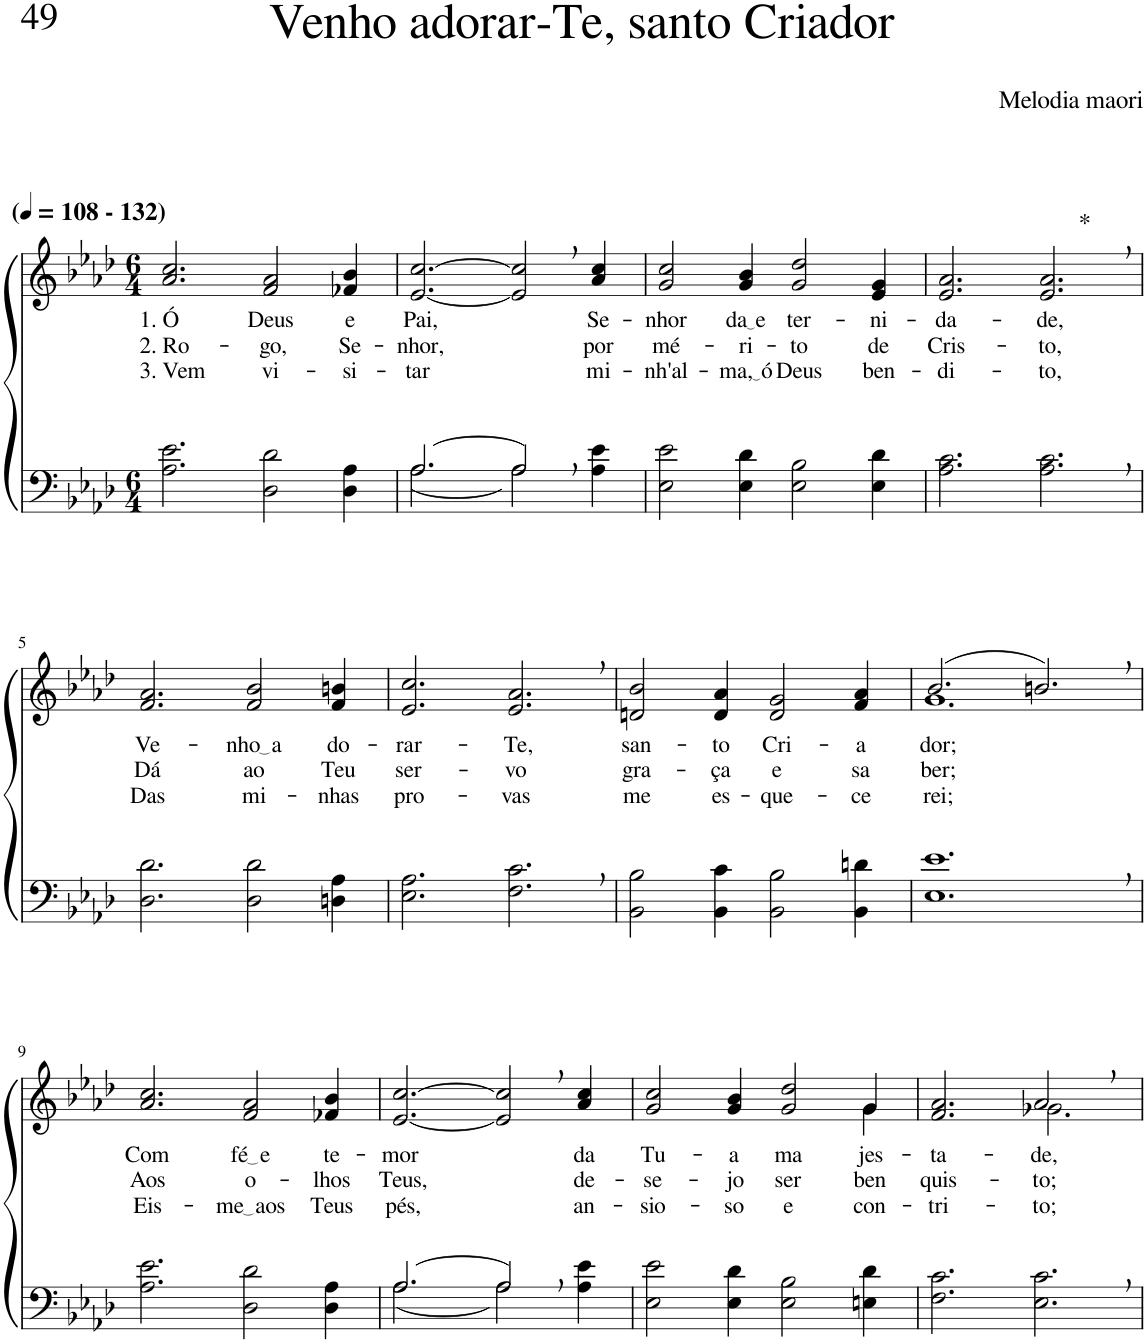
**kern	**kern	**text	**text	**text	**harte
*part2	*part1	*part1	*part1	*part1	*part1
*staff2	*staff1	*staff1	*staff1	*staff1	*
*I"Parte III e IV	*I"Parte I e II	*	*	*	*
*clefF4	*clefG2	*	*	*	*
*Trd2c3	*Trd2c3	*	*	*	*
*k[b-e-a-d-]	*k[b-e-a-d-]	*	*	*	*
*M6/4	*M6/4	*	*	*	*
*MM108	*MM108	*	*	*	*
=1	=1	=1	=1	=1	=1
!	!LO:TX:a:B:t=(	!	!	!	!
!	!LO:TX:a:B:t=- 132)	!	!	!	!
!	!	!LO:LY:b	!LO:LY:b	!LO:LY:b	!
2.A-\ 2.e-\	2.a-/ 2.cc/	1. Ó	2. Ro-	3. Vem	.
!	!	!LO:LY:b	!LO:LY:b	!LO:LY:b	!
2D-\ 2d-\	2f/ 2a-/	Deus	-go,	vi-	.
!	!	!LO:LY:b	!LO:LY:b	!LO:LY:b	!
4D-\ 4A-\	4f-X/ 4b-/	e	Se-	-si-	.
=2	=2	=2	=2	=2	=2
*^	*	*	*	*	*
!	!	!	!LO:LY:b	!LO:LY:b	!LO:LY:b	!
[2.A-\	[2.A-/	[2.e-/ [2.cc/	Pai,	-nhor,	-tar	.
2A-,\]	2A-/]	2e-/], 2cc/],	.	.	.	.
!	!	!	!LO:LY:b	!LO:LY:b	!LO:LY:b	!
4A-\ 4e-\	4ryy	4a-/ 4cc/	Se-	por	mi-	.
=3	=3	=3	=3	=3	=3	=3
!	!	!	!LO:LY:b	!LO:LY:b	!LO:LY:b	!
*v	*v	*	*	*	*	*
2E-\ 2e-\	2g/ 2cc/	-nhor	mé-	-nh'al-	.
!	!	!LO:LY:b	!LO:LY:b	!LO:LY:b	!
4E-\ 4d-\	4g/ 4b-/	da e	-ri-	ma, ó	.
!	!	!LO:LY:b	!LO:LY:b	!LO:LY:b	!
2E-\ 2B-\	2g/ 2dd-/	ter-	-to	Deus	.
!	!	!LO:LY:b	!LO:LY:b	!LO:LY:b	!
4E-\ 4d-\	4e-/ 4g/	-ni-	de	ben-	.
=4	=4	=4	=4	=4	=4
!	!	!LO:LY:b	!LO:LY:b	!LO:LY:b	!
2.A-\ 2.c\	2.e-/ 2.a-/	-da-	Cris-	-di-	.
!	!	!LO:LY:b	!LO:LY:b	!LO:LY:b	!LO:H:kt=*
2.A-\, 2.c\,	2.e-/, 2.a-/,	-de,	-to,	-to,	N
!!LO:LB:g=z
=5	=5	=5	=5	=5	=5
!	!	!LO:LY:b	!LO:LY:b	!LO:LY:b	!
2.D-\ 2.d-\	2.f/ 2.a-/	Ve-	Dá	Das	.
!	!	!LO:LY:b	!LO:LY:b	!LO:LY:b	!
2D-\ 2d-\	2f/ 2b-/	nho a	ao	mi-	.
!	!	!LO:LY:b	!LO:LY:b	!LO:LY:b	!
4Dn\ 4A-\	4f/ 4bn/	do-	Teu	-nhas	.
=6	=6	=6	=6	=6	=6
!	!	!LO:LY:b	!LO:LY:b	!LO:LY:b	!
2.E-\ 2.A-\	2.e-/ 2.cc/	-rar-	ser-	pro-	.
!	!	!LO:LY:b	!LO:LY:b	!LO:LY:b	!
2.F\, 2.c\,	2.e-/, 2.a-/,	-Te,	-vo	-vas	.
=7	=7	=7	=7	=7	=7
!	!	!LO:LY:b	!LO:LY:b	!LO:LY:b	!
2BB-\ 2B-\	2dn/ 2b-/	san-	gra-	me	.
!	!	!LO:LY:b	!LO:LY:b	!LO:LY:b	!
4BB-\ 4c\	4d/ 4a-/	-to	-ça	es-	.
!	!	!LO:LY:b	!LO:LY:b	!LO:LY:b	!
2BB-\ 2B-\	2d/ 2g/	Cri-	e	-que-	.
!	!	!LO:LY:b	!LO:LY:b	!LO:LY:b	!
4BB-\ 4dn\	4f/ 4a-/	-a-	sa	-ce-	.
=8	=8	=8	=8	=8	=8
*	*^	*	*	*	*
!	!	!	!LO:LY:b	!LO:LY:b	!LO:LY:b	!
1.E-, 1.e-,	(2.b-/	1.g	-dor;	ber;	-rei;	.
.	2.bn,/)	.	.	.	.	.
*	*v	*v	*	*	*	*
!!LO:LB:g=z
=9	=9	=9	=9	=9	=9
!	!	!LO:LY:b	!LO:LY:b	!LO:LY:b	!
2.A-\ 2.e-\	2.a-/ 2.cc/	Com	Aos	Eis-	.
!	!	!LO:LY:b	!LO:LY:b	!LO:LY:b	!
2D-\ 2d-\	2f/ 2a-/	fé e	o-	me aos	.
!	!	!LO:LY:b	!LO:LY:b	!LO:LY:b	!
4D-\ 4A-\	4f-X/ 4b-/	te-	-lhos	Teus	.
=10	=10	=10	=10	=10	=10
*^	*	*	*	*	*
!	!	!	!LO:LY:b	!LO:LY:b	!LO:LY:b	!
[2.A-\	[2.A-/	[2.e-/ [2.cc/	-mor	Teus,	pés,	.
2A-,\]	2A-/]	2e-/], 2cc/],	.	.	.	.
!	!	!	!LO:LY:b	!LO:LY:b	!LO:LY:b	!
4A-\ 4e-\	4ryy	4a-/ 4cc/	da	de-	an-	.
=11	=11	=11	=11	=11	=11	=11
!	!	!	!LO:LY:b	!LO:LY:b	!LO:LY:b	!
*v	*v	*^	*	*	*	*
2E-\ 2e-\	2g/ 2cc/	4ryy	Tu-	-se-	-sio-	.
!	!	!	!LO:LY:b	!LO:LY:b	!LO:LY:b	!
*	*v	*v	*	*	*	*
4E-\ 4d-\	4g/ 4b-/	-a	-jo	-so	.
!	!	!LO:LY:b	!LO:LY:b	!LO:LY:b	!
2E-\ 2B-\	2g/ 2dd-/	ma-	ser	e	.
*	*^	*	*	*	*
!	!	!	!LO:LY:b	!LO:LY:b	!LO:LY:b	!
4En\ 4d-\	4g/	4g\	-jes-	ben	con-	.
=12	=12	=12	=12	=12	=12	=12
!	!	!	!LO:LY:b	!LO:LY:b	!LO:LY:b	!
2.F\ 2.c\	2.ryy	2.f/ 2.a-/	-ta-	quis-	-tri-	.
!	!	!	!LO:LY:b	!LO:LY:b	!LO:LY:b	!
2.E-\, 2.c\,	2a-,/	2.g-X\	-de,	-to;	-to;	.
.	4ryy	.	.	.	.	.
*	*v	*v	*	*	*	*
=	=	=	=	=	=
*-	*-	*-	*-	*-	*-
